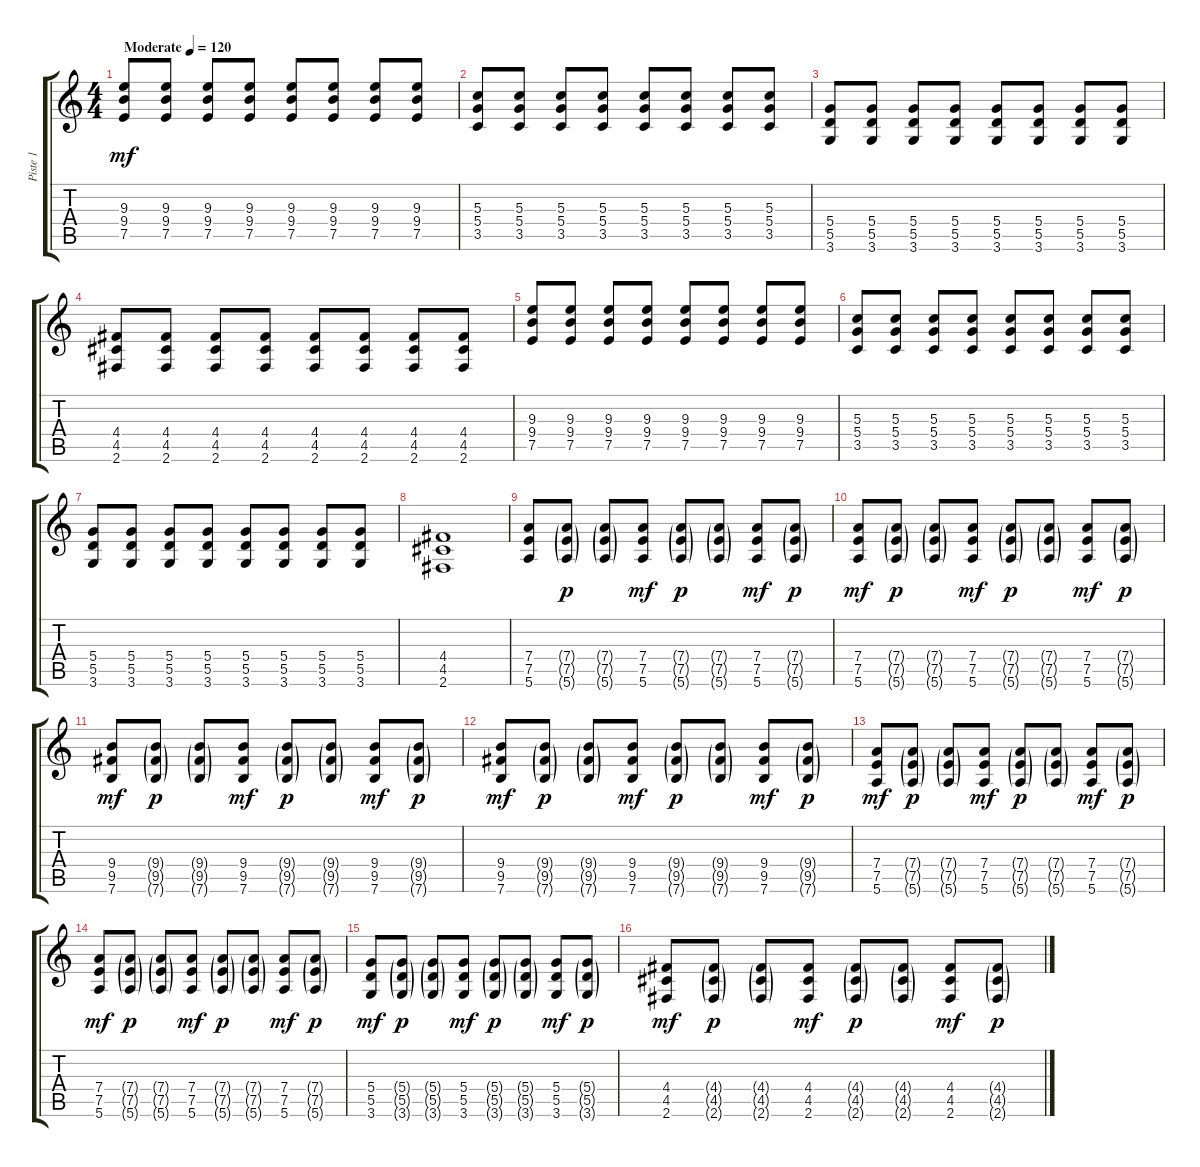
\track ("Piste 1" "Piste 1") {instrument distortionguitar}
\staff {score tabs}
\tuning (E4 B3 G3 D3 A2 E2) {hide}
\ts (4 4)
\tempo (120 "Moderate")
\clef g2
\ks c
(9.3 9.4 7.5).8{dy mf instrument distortionguitar} (9.3 9.4 7.5).8 (9.3 9.4 7.5).8 (9.3 9.4 7.5).8 (9.3 9.4 7.5).8 (9.3 9.4 7.5).8 (9.3 9.4 7.5).8 (9.3 9.4 7.5).8 |
(5.3 5.4 3.5).8 (5.3 5.4 3.5).8 (5.3 5.4 3.5).8 (5.3 5.4 3.5).8 (5.3 5.4 3.5).8 (5.3 5.4 3.5).8 (5.3 5.4 3.5).8 (5.3 5.4 3.5).8 |
(5.4 5.5 3.6).8 (5.4 5.5 3.6).8 (5.4 5.5 3.6).8 (5.4 5.5 3.6).8 (5.4 5.5 3.6).8 (5.4 5.5 3.6).8 (5.4 5.5 3.6).8 (5.4 5.5 3.6).8 |
(4.4 4.5 2.6).8 (4.4 4.5 2.6).8 (4.4 4.5 2.6).8 (4.4 4.5 2.6).8 (4.4 4.5 2.6).8 (4.4 4.5 2.6).8 (4.4 4.5 2.6).8 (4.4 4.5 2.6).8 |
(9.3 9.4 7.5).8 (9.3 9.4 7.5).8 (9.3 9.4 7.5).8 (9.3 9.4 7.5).8 (9.3 9.4 7.5).8 (9.3 9.4 7.5).8 (9.3 9.4 7.5).8 (9.3 9.4 7.5).8 |
(5.3 5.4 3.5).8 (5.3 5.4 3.5).8 (5.3 5.4 3.5).8 (5.3 5.4 3.5).8 (5.3 5.4 3.5).8 (5.3 5.4 3.5).8 (5.3 5.4 3.5).8 (5.3 5.4 3.5).8 |
(5.4 5.5 3.6).8 (5.4 5.5 3.6).8 (5.4 5.5 3.6).8 (5.4 5.5 3.6).8 (5.4 5.5 3.6).8 (5.4 5.5 3.6).8 (5.4 5.5 3.6).8 (5.4 5.5 3.6).8 |
(4.4 4.5 2.6).1 |
(7.4 7.5 5.6).8 (7.4{g} 7.5{g} 5.6{g}).8{dy p} (7.4{g} 7.5{g} 5.6{g}).8 (7.4 7.5 5.6).8{dy mf} (7.4{g} 7.5{g} 5.6{g}).8{dy p} (7.4{g} 7.5{g} 5.6{g}).8 (7.4 7.5 5.6).8{dy mf} (7.4{g} 7.5{g} 5.6{g}).8{dy p} |
(7.4 7.5 5.6).8{dy mf} (7.4{g} 7.5{g} 5.6{g}).8{dy p} (7.4{g} 7.5{g} 5.6{g}).8 (7.4 7.5 5.6).8{dy mf} (7.4{g} 7.5{g} 5.6{g}).8{dy p} (7.4{g} 7.5{g} 5.6{g}).8 (7.4 7.5 5.6).8{dy mf} (7.4{g} 7.5{g} 5.6{g}).8{dy p} |
(9.4 9.5 7.6).8{dy mf} (9.4{g} 9.5{g} 7.6{g}).8{dy p} (9.4{g} 9.5{g} 7.6{g}).8 (9.4 9.5 7.6).8{dy mf} (9.4{g} 9.5{g} 7.6{g}).8{dy p} (9.4{g} 9.5{g} 7.6{g}).8 (9.4 9.5 7.6).8{dy mf} (9.4{g} 9.5{g} 7.6{g}).8{dy p} |
(9.4 9.5 7.6).8{dy mf} (9.4{g} 9.5{g} 7.6{g}).8{dy p} (9.4{g} 9.5{g} 7.6{g}).8 (9.4 9.5 7.6).8{dy mf} (9.4{g} 9.5{g} 7.6{g}).8{dy p} (9.4{g} 9.5{g} 7.6{g}).8 (9.4 9.5 7.6).8{dy mf} (9.4{g} 9.5{g} 7.6{g}).8{dy p} |
(7.4 7.5 5.6).8{dy mf} (7.4{g} 7.5{g} 5.6{g}).8{dy p} (7.4{g} 7.5{g} 5.6{g}).8 (7.4 7.5 5.6).8{dy mf} (7.4{g} 7.5{g} 5.6{g}).8{dy p} (7.4{g} 7.5{g} 5.6{g}).8 (7.4 7.5 5.6).8{dy mf} (7.4{g} 7.5{g} 5.6{g}).8{dy p} |
(7.4 7.5 5.6).8{dy mf} (7.4{g} 7.5{g} 5.6{g}).8{dy p} (7.4{g} 7.5{g} 5.6{g}).8 (7.4 7.5 5.6).8{dy mf} (7.4{g} 7.5{g} 5.6{g}).8{dy p} (7.4{g} 7.5{g} 5.6{g}).8 (7.4 7.5 5.6).8{dy mf} (7.4{g} 7.5{g} 5.6{g}).8{dy p} |
(5.4 5.5 3.6).8{dy mf} (5.4{g} 5.5{g} 3.6{g}).8{dy p} (5.4{g} 5.5{g} 3.6{g}).8 (5.4 5.5 3.6).8{dy mf} (5.4{g} 5.5{g} 3.6{g}).8{dy p} (5.4{g} 5.5{g} 3.6{g}).8 (5.4 5.5 3.6).8{dy mf} (5.4{g} 5.5{g} 3.6{g}).8{dy p} |
(4.4 4.5 2.6).8{dy mf} (4.4{g} 4.5{g} 2.6{g}).8{dy p} (4.4{g} 4.5{g} 2.6{g}).8 (4.4 4.5 2.6).8{dy mf} (4.4{g} 4.5{g} 2.6{g}).8{dy p} (4.4{g} 4.5{g} 2.6{g}).8 (4.4 4.5 2.6).8{dy mf} (4.4{g} 4.5{g} 2.6{g}).8{dy p}
